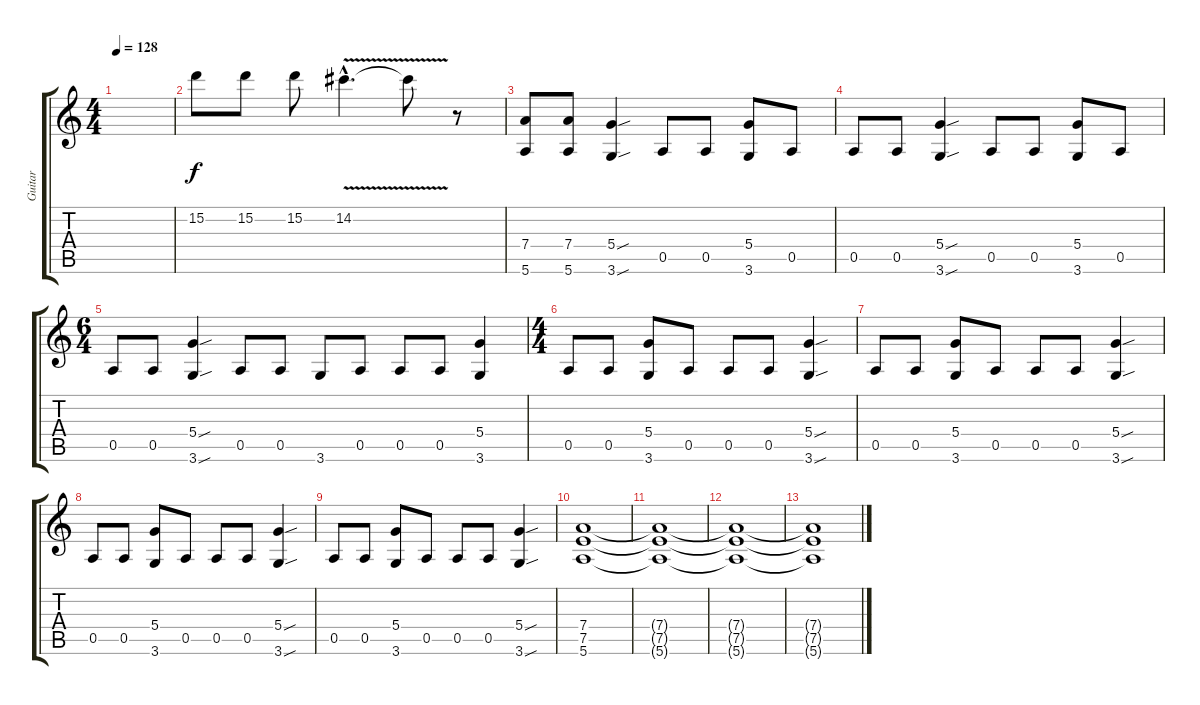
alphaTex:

\track ("Guitar" "Guitar") {instrument overdrivenguitar}
\staff {score tabs}
\tuning (E4 B3 G3 D3 A2 E2) {hide}
\ts (4 4)
\tempo 128
\clef g2
\ks c
|
15.2.8 15.2.8 15.2.8 14.2{v hac}.4{d} 14.2{t}.8 r.8 |
(7.4 5.6).8 (7.4 5.6).8 (5.4{sou} 3.6{sou}).4 0.5.8 0.5.8 (5.4 3.6).8 0.5.8 |
0.5.8 0.5.8 (5.4{sou} 3.6{sou}).4 0.5.8 0.5.8 (5.4 3.6).8 0.5.8 |
\ts (6 4)
0.5.8 0.5.8 (5.4{sou} 3.6{sou}).4 0.5.8 0.5.8 3.6.8 0.5.8 0.5.8 0.5.8 (5.4 3.6).4 |
\ts (4 4)
0.5.8 0.5.8 (5.4 3.6).8 0.5.8 0.5.8 0.5.8 (5.4{sou} 3.6{sou}).4 |
0.5.8 0.5.8 (5.4 3.6).8 0.5.8 0.5.8 0.5.8 (5.4{sou} 3.6{sou}).4 |
0.5.8 0.5.8 (5.4 3.6).8 0.5.8 0.5.8 0.5.8 (5.4{sou} 3.6{sou}).4 |
0.5.8 0.5.8 (5.4 3.6).8 0.5.8 0.5.8 0.5.8 (5.4{sou} 3.6{sou}).4 |
(7.4 7.5 5.6).1 |
(7.4{t} 7.5{t} 5.6{t}).1{volume 0} |
(7.4{t} 7.5{t} 5.6{t}).1 |
(7.4{t} 7.5{t} 5.6{t}).1
